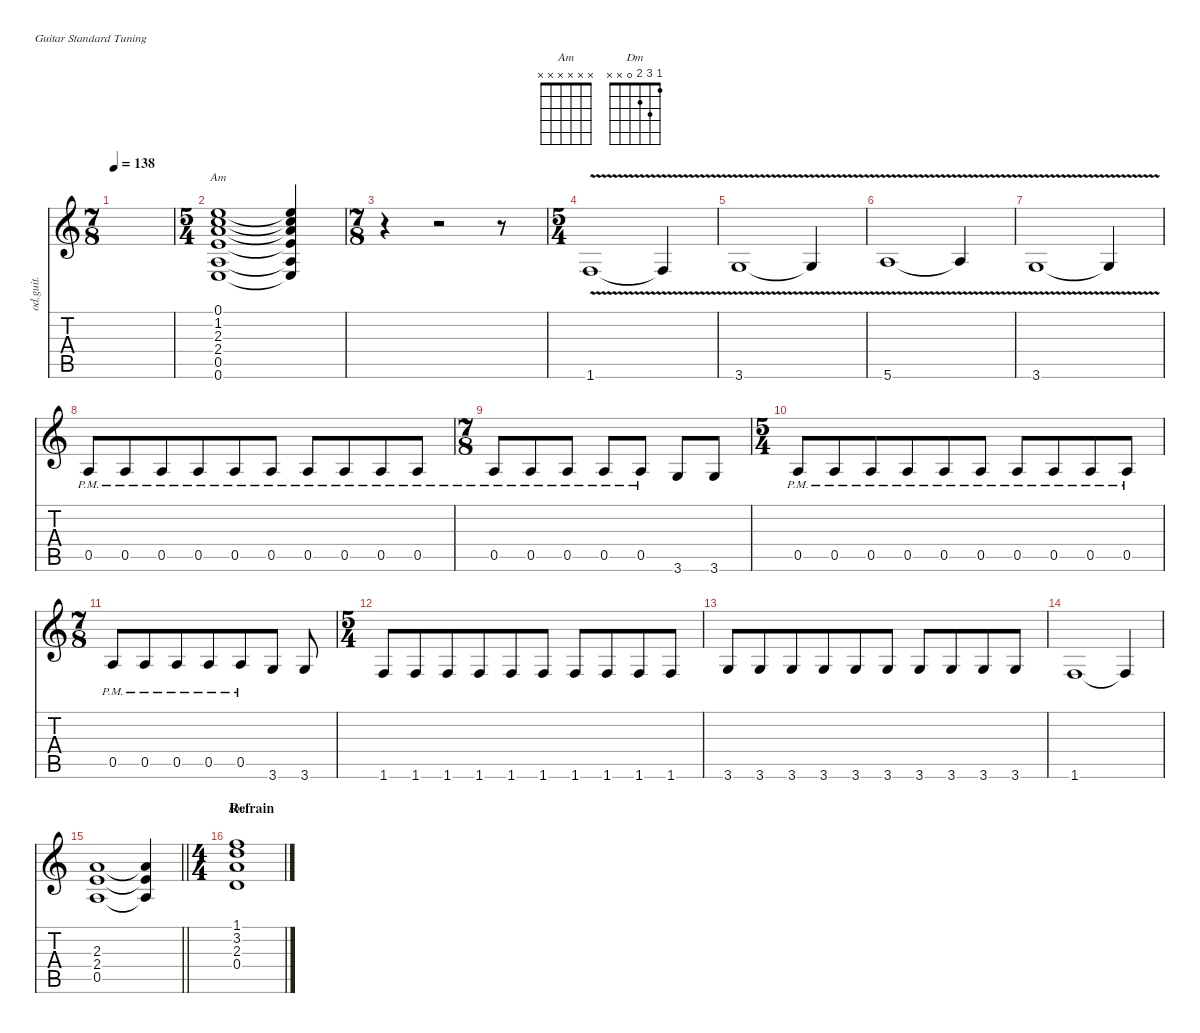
\defaultSystemsLayout 4
\hideDynamics
\bracketExtendMode nobrackets
\track ("Hichem" "od.guit.") {instrument overdrivenguitar}
\staff {score tabs}
\tuning (E4 B3 G3 D3 A2 E2)
\chord ("Am" x x x x x x)
\chord ("Dm" 1 3 2 0 x x)
\ts (7 8)
\beaming (8 3 2 2)
\tempo 138
\clef g2
\ks aminor
|
\ts (5 4)
\beaming (8 6 4)
(0.1 1.2 2.3 2.4 0.5 0.6).1{ch "Am" beam Up} (0.1{t} 1.2{t} 2.3{t} 2.4{t} 0.5{t} 0.6{t}).4{beam Up} |
\ts (7 8)
\beaming (8 6 4)
r.4{beam Down} r.2{beam Down} r.8{beam Down} |
\ts (5 4)
\beaming (8 6 4)
1.6{v}.1{dy f instrument overdrivenguitar beam Up} 1.6{v t}.4{beam Up} |
3.6{v}.1{beam Up} 3.6{v t}.4{beam Up} |
5.6{v}.1{beam Up} 5.6{v t}.4{beam Up} |
3.6{v}.1{beam Up} 3.6{v t}.4{beam Up} |
0.5{pm}.8{beam Up} 0.5{pm}.8{dy mf beam Up} 0.5{pm}.8{beam Up} 0.5{pm}.8{beam Up} 0.5{pm}.8{beam Up} 0.5{pm}.8{dy f beam Up} 0.5{pm}.8{dy mf beam Up} 0.5{pm}.8{beam Up} 0.5{pm}.8{beam Up} 0.5{pm}.8{beam Up} |
\ts (7 8)
\beaming (8 3 2 2)
0.5{pm}.8{beam Up} 0.5{pm}.8{dy mp beam Up} 0.5{pm}.8{beam Up} 0.5{pm}.8{beam Up} 0.5{pm}.8{beam Up} 3.6.8{beam Up} 3.6.8{beam Up} |
\ts (5 4)
\beaming (8 6 4)
0.5{pm}.8{dy f beam Up} 0.5{pm}.8{dy mf beam Up} 0.5{pm}.8{beam Up} 0.5{pm}.8{beam Up} 0.5{pm}.8{beam Up} 0.5{pm}.8{dy f beam Up} 0.5{pm}.8{dy mf beam Up} 0.5{pm}.8{beam Up} 0.5{pm}.8{beam Up} 0.5{pm}.8{beam Up} |
\ts (7 8)
\beaming (8 6 4)
0.5{pm}.8{beam Up} 0.5{pm}.8{dy mp beam Up} 0.5{pm}.8{beam Up} 0.5{pm}.8{beam Up} 0.5{pm}.8{beam Up} 3.6.8{beam Up} 3.6.8{beam Up} |
\ts (5 4)
\beaming (8 6 4)
1.6.8{dy f beam Up} 1.6.8{dy mp beam Up} 1.6.8{beam Up} 1.6.8{beam Up} 1.6.8{dy mf beam Up} 1.6.8{dy f beam Up} 1.6.8{dy mf beam Up} 1.6.8{beam Up} 1.6.8{beam Up} 1.6.8{beam Up} |
3.6.8{dy f beam Up} 3.6.8{dy mf beam Up} 3.6.8{beam Up} 3.6.8{beam Up} 3.6.8{beam Up} 3.6.8{dy f beam Up} 3.6.8{dy mf beam Up} 3.6.8{beam Up} 3.6.8{beam Up} 3.6.8{beam Up} |
1.6.1{dy f beam Up} 1.6{t}.4{beam Up} |
\barLineRight lightlight
(0.5 2.4 2.3).1{beam Up} (0.5{t} 2.4{t} 2.3{t}).4{beam Up} |
\ts (4 4)
\beaming (8 2 2 2 2)
\section ("" "Refrain")
(1.1 3.2 2.3 0.4).1{ch "Dm" dy mp beam Up}
